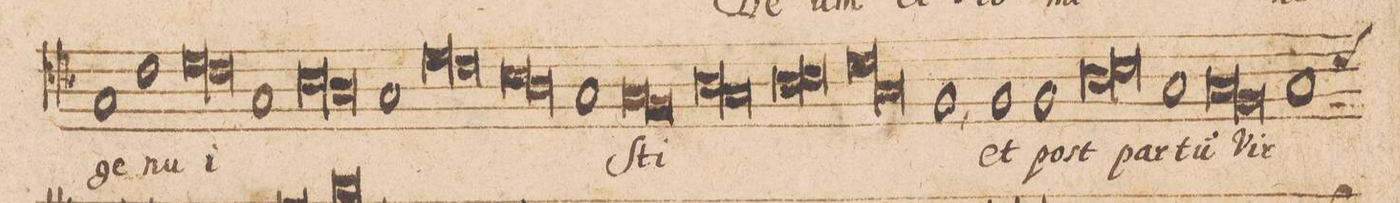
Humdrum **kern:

**kern	**text
*I"TENOR.	*
*clefC4	*
*k[b-]	*
*met(C|)	*
*M2/1	*
1G	ge-
=86-	=86-
1c	-nu-
*lig	*
1d	-i-
=87-	=87-
1c	.
*Xlig	*
1G	.
=88-	=88-
*lig	*
1B-	.
1A	.
*Xlig	*
=89-	=89-
1G	.
*lig	*
1d	.
=90-	=90-
1c	.
*Xlig	*
*lig	*
1B-	.
=91-	=91-
1A	.
*Xlig	*
1G	.
=92-	=92-
*lig	*
1G	-ſti
1F	.
*Xlig	*
=93-	=93-
*lig	*
1A	.
1G	.
*Xlig	*
=94-	=94-
*lig	*
1A	.
1B-	.
*Xlig	*
=95-	=95-
*lig	*
1c	.
1G	.
*Xlig	*
=96-	=96-
1F,	.
1F	et
=97-	=97-
1F	post
*lig	*
1A	par-
=98-	=98-
1B-	.
*Xlig	*
1G	-tu(m)
=99-	=99-
*lig	*
1G	Vir-
1F	.
*Xlig	*
=100-	=100-
*custos:B	*
1G	.
*-	*-
